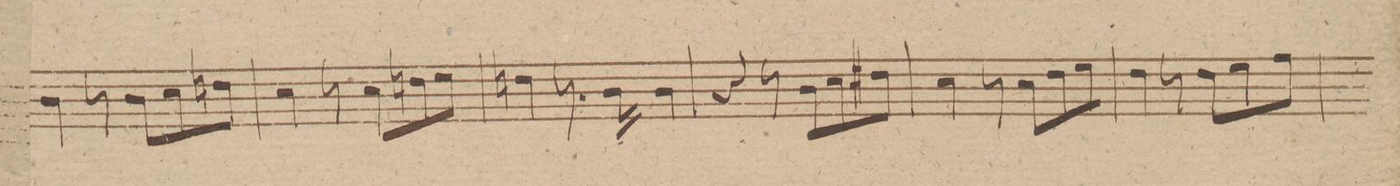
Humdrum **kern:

**kern	**dynam
*I"Fagotto 1mo	*
*clefF4	*
*k[f#]	*
*M3/4	*
4D\	.
8r	.
8D\L	.
8E\	.
8Fn\J	.
=72	=72
4E\	.
8r	.
8E\L	.
8Fn\	.
8G\J	.
=73	=73
4Fn\	.
8.r	.
16D\	.
4D\	.
=74	=74
4r	.
8r	.
8D\L	.
8E\	.
8F#X\J	.
=75	=75
4E\	.
8r	.
8E\L	.
8F#\	.
8G\J	.
=76	=76
4F#\	.
8r	.
8F#\L	.
8G\	.
8A\J	.
=77	=77
*-	*-
